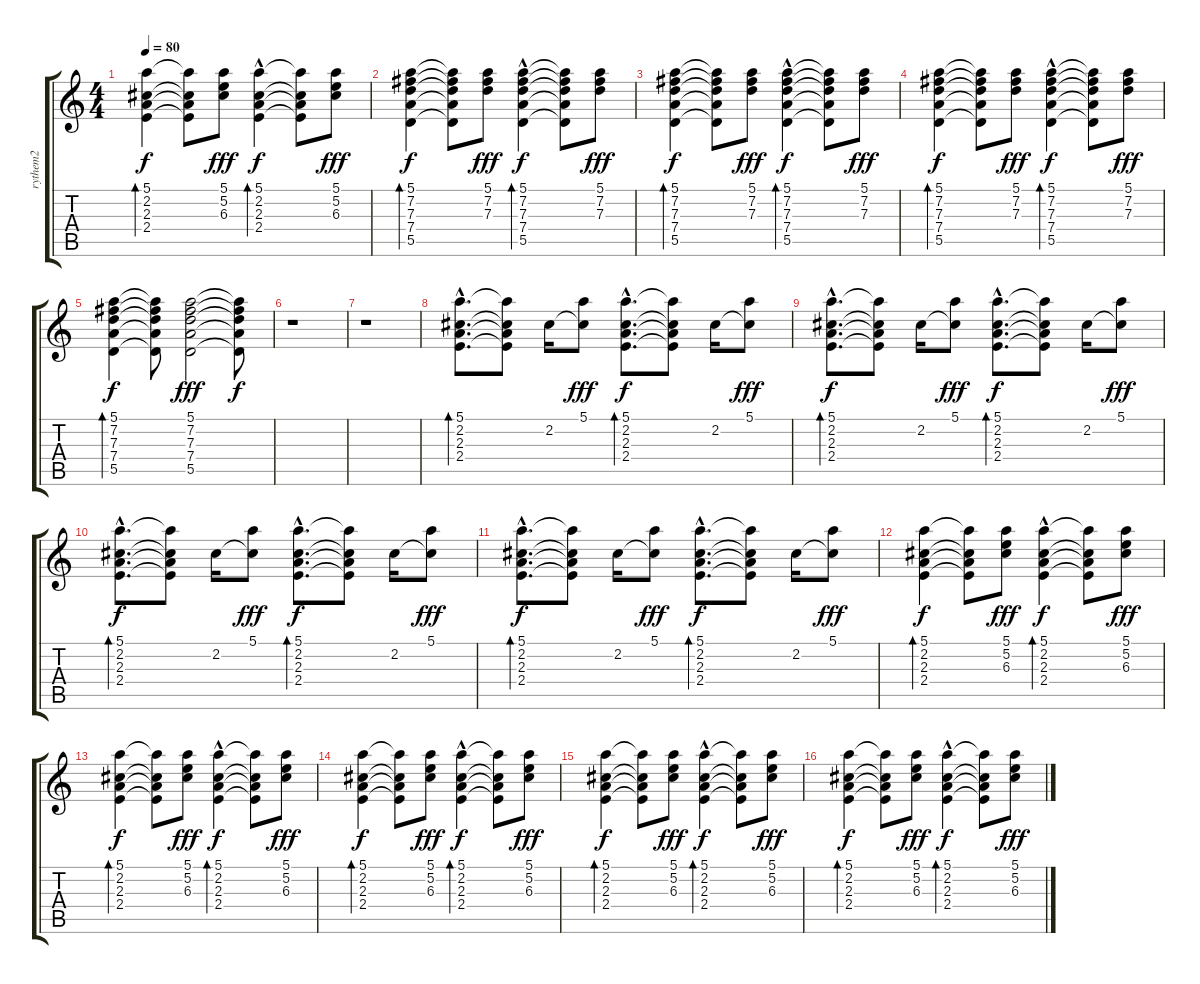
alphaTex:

\track ("rythem2" "rythem2") {instrument electricguitarclean}
\staff {score tabs}
\tuning (E4 B3 G3 D3 A2 E2) {hide}
\ts (4 4)
\tempo 80
\clef g2
\ks c
(5.1 2.2 2.3 2.4).4{bd 60 dy f} (5.1{t} 2.2{t} 2.3{t} 2.4{t}).8 (5.1 5.2 6.3).8{dy fff} (5.1 2.2 2.3 2.4{hac}).4{bd 60 dy f} (5.1{t} 2.2{t} 2.3{t} 2.4{t}).8 (5.1 5.2 6.3).8{dy fff} |
(5.1 7.2 7.3 7.4 5.5).4{bd 60 dy f} (5.1{t} 7.2{t} 7.3{t} 7.4{t} 5.5{t}).8 (5.1 7.2 7.3).8{dy fff} (5.1 7.2 7.3 7.4{hac} 5.5).4{bd 60 dy f} (5.1{t} 7.2{t} 7.3{t} 7.4{t} 5.5{t}).8 (5.1 7.2 7.3).8{dy fff} |
(5.1 7.2 7.3 7.4 5.5).4{bd 60 dy f} (5.1{t} 7.2{t} 7.3{t} 7.4{t} 5.5{t}).8 (5.1 7.2 7.3).8{dy fff} (5.1 7.2 7.3 7.4{hac} 5.5).4{bd 60 dy f} (5.1{t} 7.2{t} 7.3{t} 7.4{t} 5.5{t}).8 (5.1 7.2 7.3).8{dy fff} |
(5.1 7.2 7.3 7.4 5.5).4{bd 60 dy f} (5.1{t} 7.2{t} 7.3{t} 7.4{t} 5.5{t}).8 (5.1 7.2 7.3).8{dy fff} (5.1 7.2 7.3 7.4{hac} 5.5).4{bd 60 dy f} (5.1{t} 7.2{t} 7.3{t} 7.4{t} 5.5{t}).8 (5.1 7.2 7.3).8{dy fff} |
(5.1 7.2 7.3 7.4 5.5).4{bd 60 dy f} (5.1{t} 7.2{t} 7.3{t} 7.4{t} 5.5{t}).8 (5.1 7.2 7.3 7.4 5.5).2{dy fff} (5.1{t} 7.2{t} 7.3{t} 7.4{t} 5.5{t}).8{dy f} |
r.1 |
r.1 |
(5.1{hac} 2.2{hac} 2.3{hac} 2.4{hac}).8{d bd 60} (5.1{t} 2.2{t} 2.3{t} 2.4{t}).8 2.2.16 (5.1 2.2{t}).8{dy fff} (5.1{hac} 2.2{hac} 2.3{hac} 2.4{hac}).8{d bd 60 dy f} (5.1{t} 2.2{t} 2.3{t} 2.4{t}).8 2.2.16 (5.1 2.2{t}).8{dy fff} |
(5.1{hac} 2.2{hac} 2.3{hac} 2.4{hac}).8{d bd 60 dy f} (5.1{t} 2.2{t} 2.3{t} 2.4{t}).8 2.2.16 (5.1 2.2{t}).8{dy fff} (5.1{hac} 2.2{hac} 2.3{hac} 2.4{hac}).8{d bd 60 dy f} (5.1{t} 2.2{t} 2.3{t} 2.4{t}).8 2.2.16 (5.1 2.2{t}).8{dy fff} |
(5.1{hac} 2.2{hac} 2.3{hac} 2.4{hac}).8{d bd 60 dy f} (5.1{t} 2.2{t} 2.3{t} 2.4{t}).8 2.2.16 (5.1 2.2{t}).8{dy fff} (5.1{hac} 2.2{hac} 2.3{hac} 2.4{hac}).8{d bd 60 dy f} (5.1{t} 2.2{t} 2.3{t} 2.4{t}).8 2.2.16 (5.1 2.2{t}).8{dy fff} |
(5.1{hac} 2.2{hac} 2.3{hac} 2.4{hac}).8{d bd 60 dy f} (5.1{t} 2.2{t} 2.3{t} 2.4{t}).8 2.2.16 (5.1 2.2{t}).8{dy fff} (5.1{hac} 2.2{hac} 2.3{hac} 2.4{hac}).8{d bd 60 dy f} (5.1{t} 2.2{t} 2.3{t} 2.4{t}).8 2.2.16 (5.1 2.2{t}).8{dy fff} |
(5.1 2.2 2.3 2.4).4{bd 60 dy f} (5.1{t} 2.2{t} 2.3{t} 2.4{t}).8 (5.1 5.2 6.3).8{dy fff} (5.1 2.2 2.3 2.4{hac}).4{bd 60 dy f} (5.1{t} 2.2{t} 2.3{t} 2.4{t}).8 (5.1 5.2 6.3).8{dy fff} |
(5.1 2.2 2.3 2.4).4{bd 60 dy f} (5.1{t} 2.2{t} 2.3{t} 2.4{t}).8 (5.1 5.2 6.3).8{dy fff} (5.1 2.2 2.3 2.4{hac}).4{bd 60 dy f} (5.1{t} 2.2{t} 2.3{t} 2.4{t}).8 (5.1 5.2 6.3).8{dy fff} |
(5.1 2.2 2.3 2.4).4{bd 60 dy f} (5.1{t} 2.2{t} 2.3{t} 2.4{t}).8 (5.1 5.2 6.3).8{dy fff} (5.1 2.2 2.3 2.4{hac}).4{bd 60 dy f} (5.1{t} 2.2{t} 2.3{t} 2.4{t}).8 (5.1 5.2 6.3).8{dy fff} |
(5.1 2.2 2.3 2.4).4{bd 60 dy f} (5.1{t} 2.2{t} 2.3{t} 2.4{t}).8 (5.1 5.2 6.3).8{dy fff} (5.1 2.2 2.3 2.4{hac}).4{bd 60 dy f} (5.1{t} 2.2{t} 2.3{t} 2.4{t}).8 (5.1 5.2 6.3).8{dy fff} |
(5.1 2.2 2.3 2.4).4{bd 60 dy f} (5.1{t} 2.2{t} 2.3{t} 2.4{t}).8 (5.1 5.2 6.3).8{dy fff} (5.1 2.2 2.3 2.4{hac}).4{bd 60 dy f} (5.1{t} 2.2{t} 2.3{t} 2.4{t}).8 (5.1 5.2 6.3).8{dy fff}
